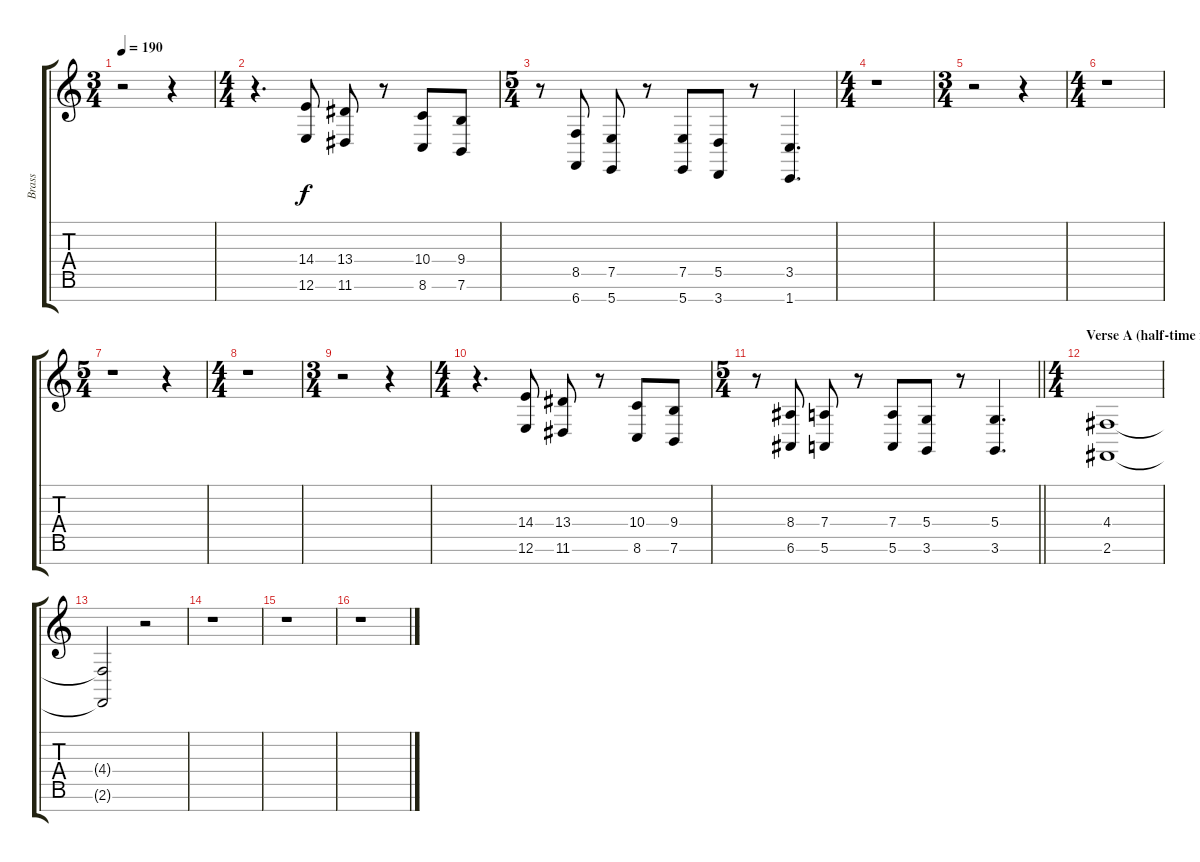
\track ("Brass" "Brass") {instrument brasssection}
\staff {score tabs}
\tuning (E4 B3 G3 D3 A2 E2 B1) {hide}
\ts (3 4)
\tempo 190
\clef g2
\ks c
r.2{dy f} r.4 |
\ts (4 4)
r.4{d} (14.4 12.6).8 (13.4 11.6).8 r.8{beam merge} (10.4 8.6).8 (9.4 7.6).8 |
\ts (5 4)
r.8 (8.5 6.7).8 (7.5 5.7).8 r.8 (7.5 5.7).8 (5.5 3.7).8 r.8 (3.5 1.7).4{d} |
\ts (4 4)
r.1 |
\ts (3 4)
r.2 r.4 |
\ts (4 4)
r.1 |
\ts (5 4)
r.1 r.4 |
\ts (4 4)
r.1 |
\ts (3 4)
r.2 r.4 |
\ts (4 4)
r.4{d} (14.4 12.6).8 (13.4 11.6).8 r.8{beam merge} (10.4 8.6).8 (9.4 7.6).8 |
\ts (5 4)
\barLineRight lightlight
r.8 (8.4 6.6).8 (7.4 5.6).8 r.8 (7.4 5.6).8 (5.4 3.6).8 r.8 (5.4 3.6).4{d} |
\ts (4 4)
\section ("" "Verse A (half-time feel on verse sections)")
(4.4 2.6).1 |
(4.4{t} 2.6{t}).2 r.2 |
r.1 |
r.1 |
r.1
